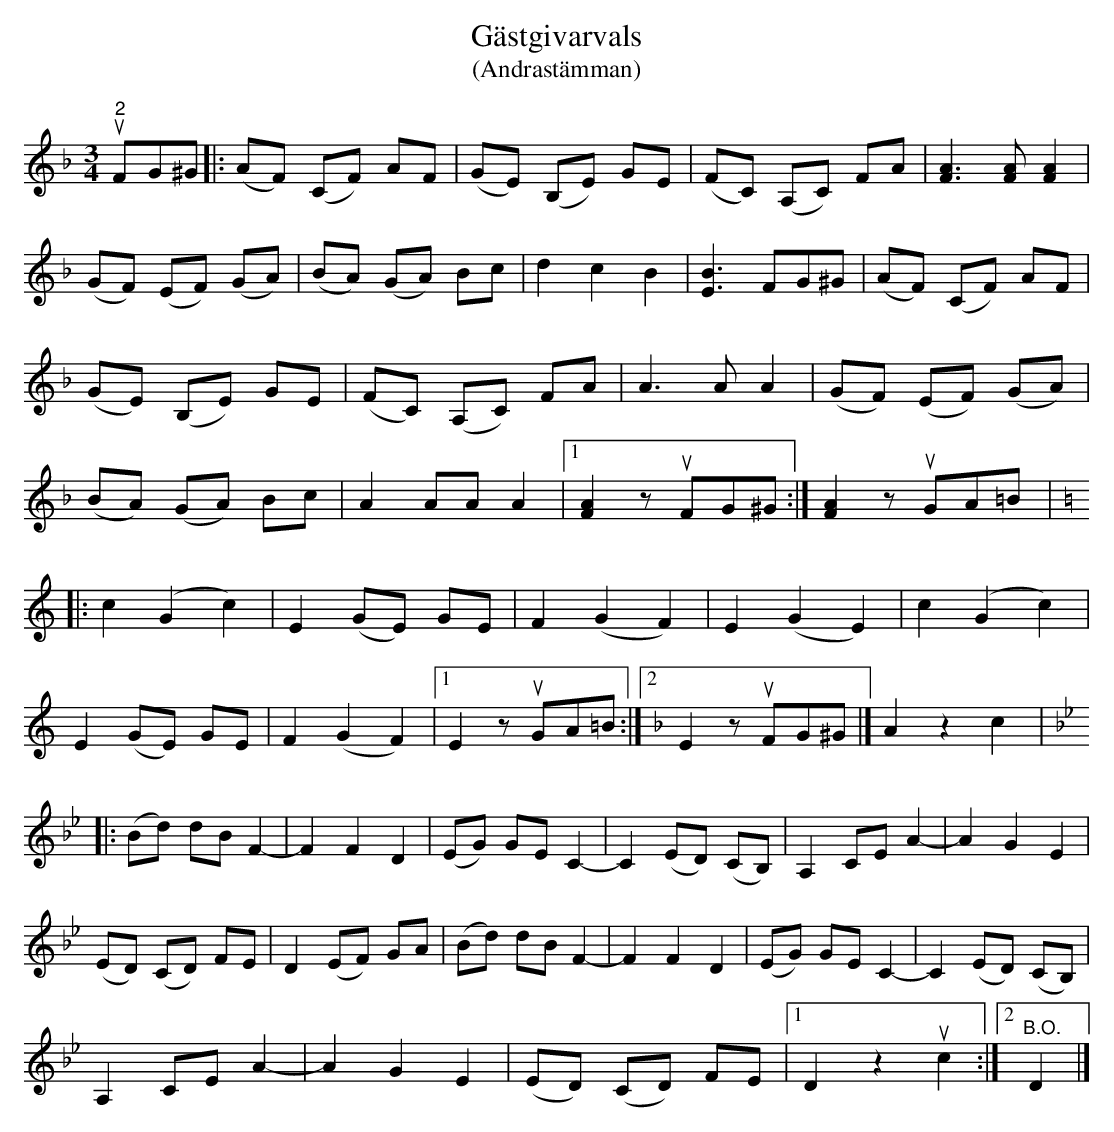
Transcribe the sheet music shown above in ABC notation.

X:1
T:Gästgivarvals
T:(Andrastämman)
L:1/8
M:3/4
K:F
V:2
"^2"u FG^G |: (AF) (CF) AF | (GE) (B,E) GE | (FC) (A,C) FA | [FA]3 [FA] [FA]2 |
(GF) (EF) (GA) | (BA) (GA) Bc | d2 c2 B2 | [EB]3 FG^G | (AF) (CF) AF |
(GE) (B,E) GE | (FC) (A,C) FA | A3 A A2 | (GF) (EF) (GA) |
(BA) (GA) Bc | A2 AA A2 |1 [FA]2 zu FG^G :| [FA]2 zu GA=B |:
[K:C] c2 (G2 c2) | E2 (GE) GE | F2 (G2 F2) | E2 (G2 E2) | c2 (G2 c2) |
E2 (GE) GE | F2 (G2 F2) |1 E2 zu GA=B :|2[K:F] E2 zu FG^G |] A2 z2 c2 |:
[K:Bb] (Bd) dB F2- | F2 F2 D2 | (EG) GE C2- | C2 (ED) (CB,) | A,2 CE A2- | A2 G2 E2 |
(ED) (CD) FE | D2 (EF) GA | (Bd) dB F2- | F2 F2 D2 | (EG) GE C2- | C2 (ED) (CB,) |
A,2 CE A2- | A2 G2 E2 | (ED) (CD) FE |1  D2 z2u c2 :|2 "^B.O." D2 |]
